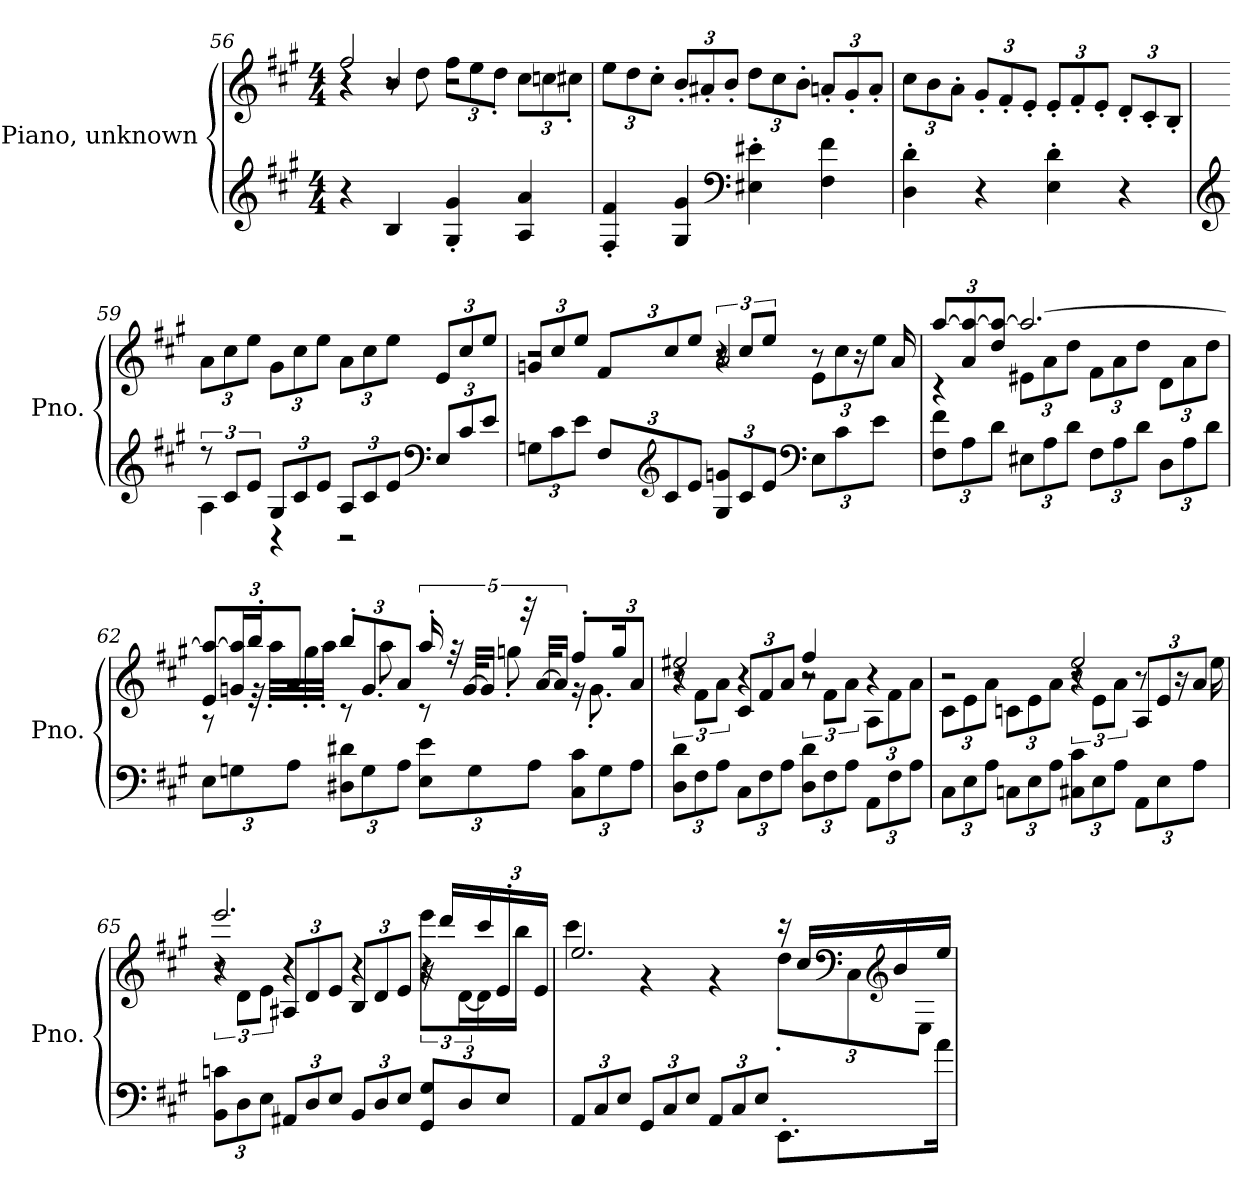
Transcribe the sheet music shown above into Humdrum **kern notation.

**kern	**kern
*part1	*part1
*staff2	*staff1
*I"Piano, unknown	*
*I'Pno.	*
*clefG2	*clefG2
*k[f#c#g#]	*k[f#c#g#]
*M4/4	*M4/4
=56	=56
*	*^
*	*	*^
4r	2ff#/	4r	4r
4B/	.	8r	4b/
.	.	8dd\	.
*	*	*Xbrackettup	*
4G#/' 4g#/'	2r	12ff#\L	2r
.	.	12ee\	.
.	.	12dd'\J	.
4A/ 4a/	.	12cc#\L	.
.	.	12ccn\	.
.	.	12cc#X'\J	.
*	*v	*v	*v
=57	=57
4F#/' 4f#/'	12ee\L
.	12dd\
.	12cc#'\J
4G#/ 4g#/	12b'/L
.	12a#X'/
.	12b'/J
*clefF4	*
4E#X\' 4e#X\'	12dd\L
.	12cc#\
.	12b'\J
4F#\ 4f#\	12an'/L
.	12g#'/
.	12a'/J
!!LO:LB:g=z
=58	=58
4D\' 4d\'	12cc#\L
.	12b\
.	12a'\J
4r	12g#'/L
.	12f#'/
.	12e'/J
4E\' 4d\'	12e'/L
.	12f#'/
.	12e'/J
4r	12d'/L
.	12c#'/
.	12B'/J
=59	=59
*clefG2	*
*^	*
12r	4A\	12a\L
12c#/L	.	12cc#\
12e/J	.	12ee\J
*Xbrackettup	*	*
12G#/L	4r	12g#\L
12c#/	.	12cc#\
12e/J	.	12ee\J
12A/L	2r	12a\L
12c#/	.	12cc#\
12e/J	.	12ee\J
*clefF4	*	*
12E/L	.	12e/L
12c#/	.	12cc#/
12e/J	.	12ee/J
*v	*v	*
!!LO:LB:g=z
=60	=60
*	*^
*	*	*^
12Gn\L	12gn/L	2r	2r
12c#\	12cc#/	.	.
12e\J	12ee/J	.	.
12F#/L	12f#/L	.	.
*clefG2	*	*	*
12c#/	12cc#/	.	.
12e/J	12ee/J	.	.
*	*brackettup	*	*
12G/ 12gn/L	12r	4r	2a/
12c#/	12cc#/L	.	.
12e/J	12ee/J	.	.
*clefF4	*	*	*
*	*	*Xbrackettup	*
12E\L	8r	12e\L	.
12c#\	.	12cc#\	.
.	16r	.	.
12e\J	.	12ee\J	.
.	16a/	.	.
*	*	*v	*v
=61	=61	=61
12F#\ 12f#\L	[12aa/L	4r
12A\	12a/ 12aa/_	.
12d\J	12dd/ 12aa/_J	.
12E#X\L	2.aa/_	12e#X\L
12A\	.	12a\
12d\J	.	12dd\J
12F#\L	.	12f#\L
12A\	.	12a\
12d\J	.	12dd\J
12D\L	.	12d\L
12A\	.	12a\
12d\J	.	12dd\J
!!LO:LB:g=z	!!
=62	=62	=62
12E\L	12e/ 12aa/_L	8r
12Gn\	24gn/ 24aa/]L	.
.	24bb'/J	32r
.	.	32aa'\LLL
12A\J	12a/J	.
.	.	32gg#'\
.	.	32aa'\JJJ
12D#X\ 12d#X\L	12bb'/L	8r
12G\	12g/	.
.	.	8aa'\
12A\J	12a/J	.
*	*brackettup	*
12E\ 12e\L	20aa'/	8r
.	40r	.
.	[40g/KLL	.
12G\	.	.
.	20g/JJ]	.
.	.	8ggn'\
.	40r	.
12A\J	.	.
.	[40a/KLL	.
.	20a/JJ]	.
12C#\ 12c#\L	8ff#'/L	16r
.	.	8.g'\
12G\	.	.
*	*Xbrackettup	*
.	24gg/K	.
12A\J	12a/J	.
=63	=63	=63
*	*	*brackettup
*	*	*^
12D\ 12d\L	2ee#X/	12r	4r
12F#\	.	12f#\L	.
12A\J	.	12a\J	.
*	*	*	*Xbrackettup
12C#\L	.	4r	12c#/L
12F#\	.	.	12f#/
12A\J	.	.	12a/J
*	*	*brackettup	*
12D\ 12d\L	4ff#/	12r	2r
12F#\	.	12f#\L	.
12A\J	.	12a\J	.
*	*	*Xbrackettup	*
12AA\L	4r	12A\L	.
12F#\	.	12f#\	.
12A\J	.	12a\J	.
!!LO:PB:g=z	!!	!!
=64	=64	=64	=64
12C#\L	2r	12c#\L	2r
12E\	.	12e\	.
12A\J	.	12a\J	.
12Cn\L	.	12cn\L	.
12E\	.	12e\	.
12A\J	.	12a\J	.
*	*	*brackettup	*
12C#X\ 12c#\L	2ee/	12r	4r
12E\	.	12e\L	.
12A\J	.	12a\J	.
*	*	*	*Xbrackettup
12AA\L	.	8r	12A/L
12E\	.	.	12e/
.	.	16r	.
12A\J	.	.	12a/J
.	.	16ee\	.
=65	=65	=65	=65
*	*	*brackettup	*
12BB\ 12cn\L	2.eee/	12r	4r
12D\	.	12d\L	.
12E\J	.	12e\J	.
*	*	*	*Xbrackettup
12AA#X/L	.	4r	12A#X/L
12D/	.	.	12d/
12E/J	.	.	12e/J
12BB/L	.	4r	12B/L
12D/	.	.	12d/
12E/J	.	.	12e/J
12GG#/ 12G#/L	4r	12eee\L	16r
.	.	.	16ddd/LL
12D/	.	[24d\L	.
.	.	16d\]	24ccc#/
12E/J	.	.	24e'/
.	.	16bb\JJ	.
.	.	.	24e/JJ
*	*	*v	*v
!!LO:LB:g=z
=66	=66	=66
12AA/L	2.ee/	4ccc#\
12C#/	.	.
12E/J	.	.
12GG#/L	.	4r
12C#/	.	.
12E/J	.	.
12AA/L	.	4r
12C#/	.	.
12E/J	.	.
8.EE'\L	16r	12dd'\L
.	16cc#/LL	.
*	*clefF4	*
.	.	12C#\
*	*clefG2	*
.	16b/	.
.	.	12E\J
16a\Jk	16ee/JJ	.
*	*v	*v
=	=
*-	*-
